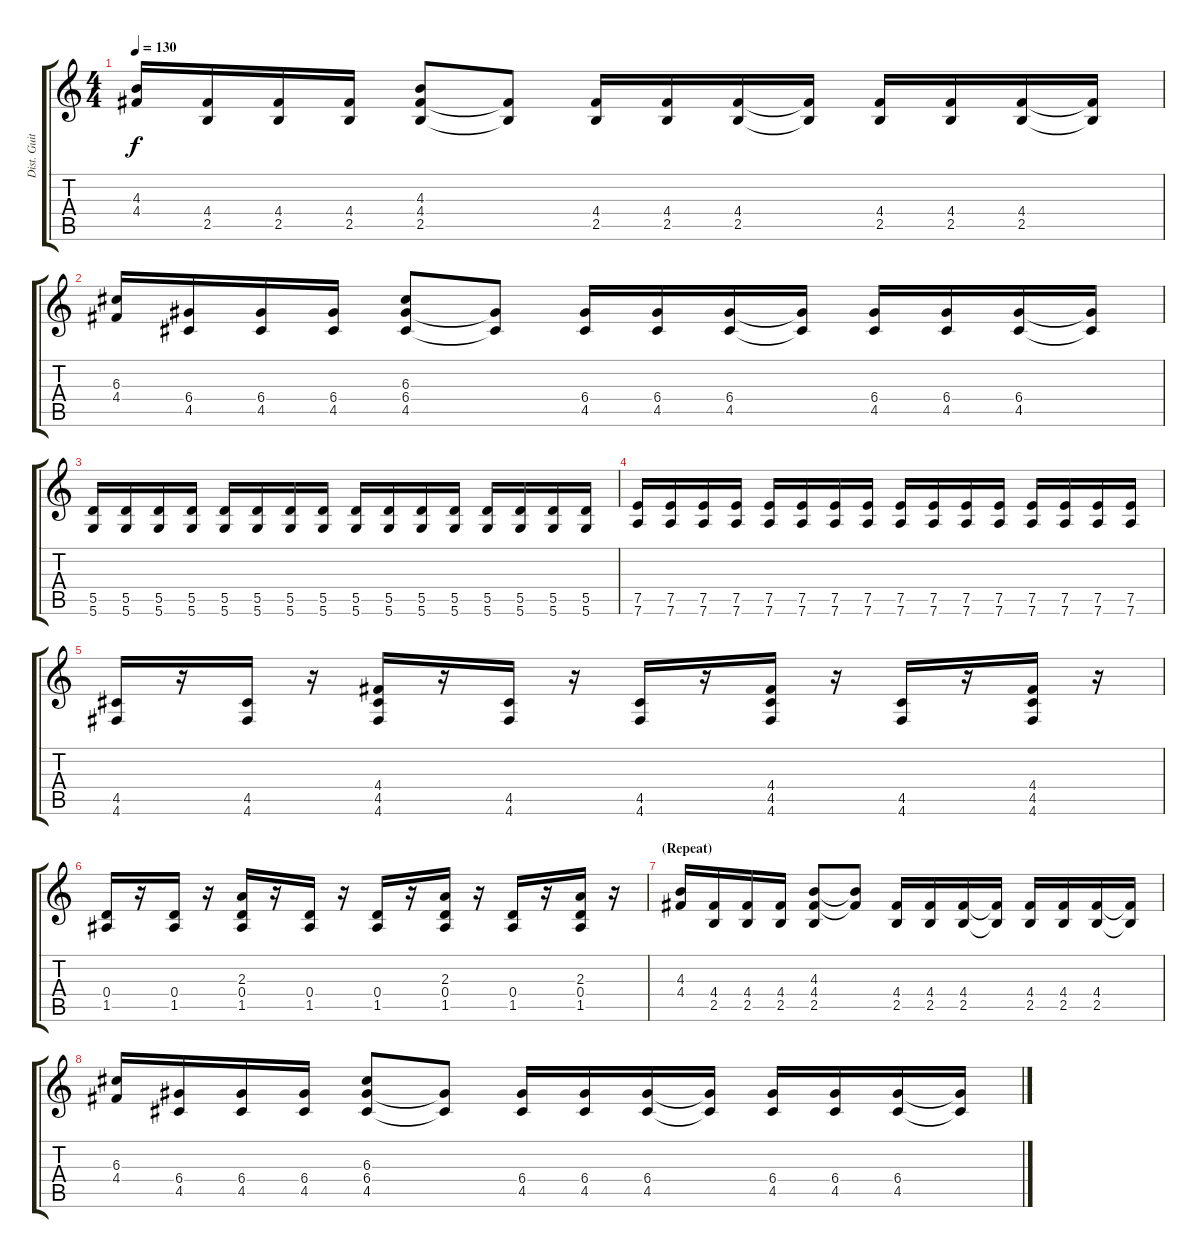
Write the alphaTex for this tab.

\track ("Dist. Guitar" "Dist. Guit") {instrument distortionguitar}
\staff {score tabs}
\tuning (E4 B3 G3 D3 A2 D2) {hide}
\ts (4 4)
\tempo 130
\clef g2
\ks c
(4.3 4.4).16{dy f} (4.4 2.5).16 (4.4 2.5).16 (4.4 2.5).16 (4.3 4.4 2.5).8 (4.4{t} 2.5{t}).8 (4.4 2.5).16 (4.4 2.5).16 (4.4 2.5).16 (4.4{t} 2.5{t}).16 (4.4 2.5).16 (4.4 2.5).16 (4.4 2.5).16 (4.4{t} 2.5{t}).16 |
(6.3 4.4).16 (6.4 4.5).16 (6.4 4.5).16 (6.4 4.5).16 (6.3 6.4 4.5).8 (6.4{t} 4.5{t}).8 (6.4 4.5).16 (6.4 4.5).16 (6.4 4.5).16 (6.4{t} 4.5{t}).16 (6.4 4.5).16 (6.4 4.5).16 (6.4 4.5).16 (6.4{t} 4.5{t}).16 |
(5.5 5.6).16 (5.5 5.6).16 (5.5 5.6).16 (5.5 5.6).16 (5.5 5.6).16 (5.5 5.6).16 (5.5 5.6).16 (5.5 5.6).16 (5.5 5.6).16 (5.5 5.6).16 (5.5 5.6).16 (5.5 5.6).16 (5.5 5.6).16 (5.5 5.6).16 (5.5 5.6).16 (5.5 5.6).16 |
(7.5 7.6).16 (7.5 7.6).16 (7.5 7.6).16 (7.5 7.6).16 (7.5 7.6).16 (7.5 7.6).16 (7.5 7.6).16 (7.5 7.6).16 (7.5 7.6).16 (7.5 7.6).16 (7.5 7.6).16 (7.5 7.6).16 (7.5 7.6).16 (7.5 7.6).16 (7.5 7.6).16 (7.5 7.6).16 |
(4.5 4.6).16 r.16 (4.5 4.6).16 r.16 (4.4 4.5 4.6).16 r.16 (4.5 4.6).16 r.16 (4.5 4.6).16 r.16 (4.4 4.5 4.6).16 r.16 (4.5 4.6).16 r.16 (4.4 4.5 4.6).16 r.16 |
(0.4 1.5).16 r.16 (0.4 1.5).16 r.16 (2.3 0.4 1.5).16 r.16 (0.4 1.5).16 r.16 (0.4 1.5).16 r.16 (2.3 0.4 1.5).16 r.16 (0.4 1.5).16 r.16 (2.3 0.4 1.5).16 r.16 |
\section ("" "(Repeat)")
(4.3 4.4).16 (4.4 2.5).16 (4.4 2.5).16 (4.4 2.5).16 (4.3 4.4 2.5).8 (4.3{t} 4.4{t}).8 (4.4 2.5).16 (4.4 2.5).16 (4.4 2.5).16 (4.4{t} 2.5{t}).16 (4.4 2.5).16 (4.4 2.5).16 (4.4 2.5).16 (4.4{t} 2.5{t}).16 |
(6.3 4.4).16 (6.4 4.5).16 (6.4 4.5).16 (6.4 4.5).16 (6.3 6.4 4.5).8 (6.4{t} 4.5{t}).8 (6.4 4.5).16 (6.4 4.5).16 (6.4 4.5).16 (6.4{t} 4.5{t}).16 (6.4 4.5).16 (6.4 4.5).16 (6.4 4.5).16 (6.4{t} 4.5{t}).16
